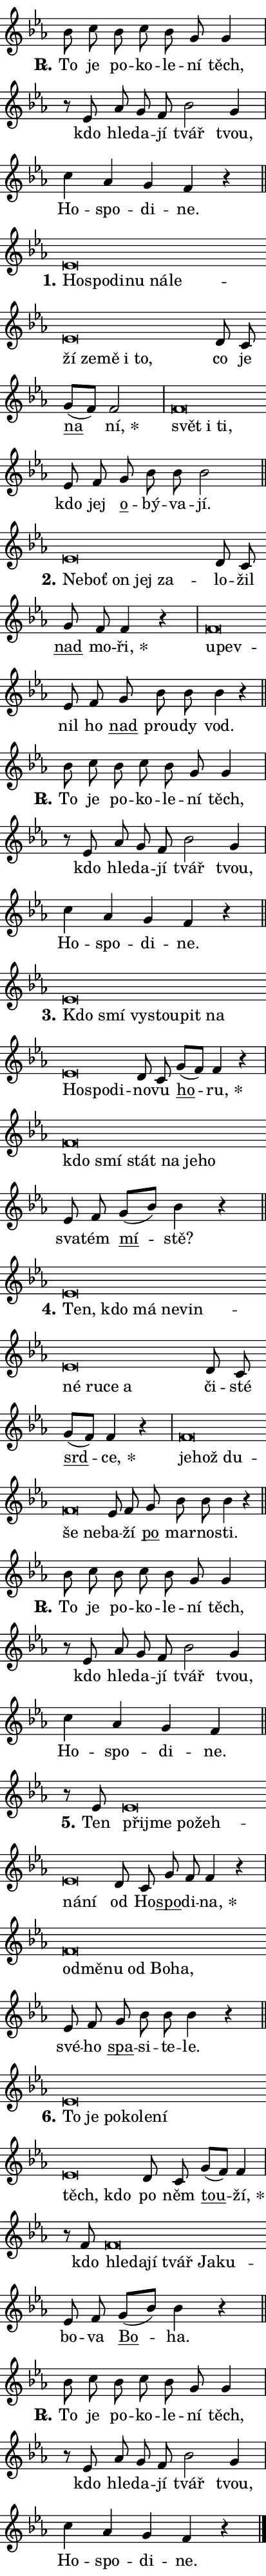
\version "2.22.1"
\header { tagline = "" }
\paper {
  indent = 0\cm
  top-margin = 0\cm
  right-margin = 0\cm
  bottom-margin = 0\cm
  left-margin = 0\cm
  paper-width = 7\cm
  page-breaking = #ly:one-page-breaking
  system-system-spacing.basic-distance = #11
  score-system-spacing.basic-distance = #11
  ragged-last = ##f
}


%% Author: Thomas Morley
%% https://lists.gnu.org/archive/html/lilypond-user/2020-05/msg00002.html
#(define (line-position grob)
"Returns position of @var[grob} in current system:
   @code{'start}, if at first time-step
   @code{'end}, if at last time-step
   @code{'middle} otherwise
"
  (let* ((col (ly:item-get-column grob))
         (ln (ly:grob-object col 'left-neighbor))
         (rn (ly:grob-object col 'right-neighbor))
         (col-to-check-left (if (ly:grob? ln) ln col))
         (col-to-check-right (if (ly:grob? rn) rn col))
         (break-dir-left
           (and
             (ly:grob-property col-to-check-left 'non-musical #f)
             (ly:item-break-dir col-to-check-left)))
         (break-dir-right
           (and
             (ly:grob-property col-to-check-right 'non-musical #f)
             (ly:item-break-dir col-to-check-right))))
        (cond ((eqv? 1 break-dir-left) 'start)
              ((eqv? -1 break-dir-right) 'end)
              (else 'middle))))

#(define (tranparent-at-line-position vctor)
  (lambda (grob)
  "Relying on @code{line-position} select the relevant enry from @var{vctor}.
Used to determine transparency,"
    (case (line-position grob)
      ((end) (not (vector-ref vctor 0)))
      ((middle) (not (vector-ref vctor 1)))
      ((start) (not (vector-ref vctor 2))))))

noteHeadBreakVisibility =
#(define-music-function (break-visibility)(vector?)
"Makes @code{NoteHead}s transparent relying on @var{break-visibility}"
#{
  \override NoteHead.transparent =
    #(tranparent-at-line-position break-visibility)
#})

#(define delete-ledgers-for-transparent-note-heads
  (lambda (grob)
    "Reads whether a @code{NoteHead} is transparent.
If so this @code{NoteHead} is removed from @code{'note-heads} from
@var{grob}, which is supposed to be @code{LedgerLineSpanner}.
As a result ledgers are not printed for this @code{NoteHead}"
    (let* ((nhds-array (ly:grob-object grob 'note-heads))
           (nhds-list
             (if (ly:grob-array? nhds-array)
                 (ly:grob-array->list nhds-array)
                 '()))
           ;; Relies on the transparent-property being done before
           ;; Staff.LedgerLineSpanner.after-line-breaking is executed.
           ;; This is fragile ...
           (to-keep
             (remove
               (lambda (nhd)
                 (ly:grob-property nhd 'transparent #f))
               nhds-list)))
      ;; TODO find a better method to iterate over grob-arrays, similiar
      ;; to filter/remove etc for lists
      ;; For now rebuilt from scratch
      (set! (ly:grob-object grob 'note-heads)  '())
      (for-each
        (lambda (nhd)
          (ly:pointer-group-interface::add-grob grob 'note-heads nhd))
        to-keep))))

hideNotes = {
  \noteHeadBreakVisibility #begin-of-line-visible
}
unHideNotes = {
  \noteHeadBreakVisibility #all-visible
}

% work-around for resetting accidentals
% https://lilypond.org/doc/v2.23/Documentation/notation/displaying-rhythms#unmetered-music
cadenzaMeasure = {
  \cadenzaOff
  \partial 1024 s1024
  \cadenzaOn
}

#(define-markup-command (accent layout props text) (markup?)
  "Underline accented syllable"
  (interpret-markup layout props
    #{\markup \override #'(offset . 4.3) \underline { #text }#}))

responsum = \markup \concat {
  "R" \hspace #-1.05 \path #0.1 #'((moveto 0 0.07) (lineto 0.9 0.8)) \hspace #0.05 "."
}

\layout {
    \context {
        \Staff
        \remove "Time_signature_engraver"
        \override LedgerLineSpanner.after-line-breaking = #delete-ledgers-for-transparent-note-heads
    }
    \context {
        \Voice {
            \override NoteHead.output-attributes = #'((class . "notehead"))
            \override Hairpin.height = #0.55
        }
    }
    \context {
        \Lyrics {
            \override StanzaNumber.output-attributes = #'((class . "stanzanumber"))
            \override LyricSpace.minimum-distance = #0.9
            \override LyricText.font-name = #"TeX Gyre Schola"
            \override LyricText.font-size = 1
            \override StanzaNumber.font-name = #"TeX Gyre Schola Bold"
            \override StanzaNumber.font-size = 1
        }
    }
}

% magnetic-lyrics.ily
%
%   written by
%     Jean Abou Samra <jean@abou-samra.fr>
%     Werner Lemberg <wl@gnu.org>
%
%   adapted by
%     Jiri Hon <jiri.hon@gmail.com>
%
% Version 2022-Apr-15

% https://www.mail-archive.com/lilypond-user@gnu.org/msg149350.html

#(define (Left_hyphen_pointer_engraver context)
   "Collect syllable-hyphen-syllable occurrences in lyrics and store
them in properties.  This engraver only looks to the left.  For
example, if the lyrics input is @code{foo -- bar}, it does the
following.

@itemize @bullet
@item
Set the @code{text} property of the @code{LyricHyphen} grob between
@q{foo} and @q{bar} to @code{foo}.

@item
Set the @code{left-hyphen} property of the @code{LyricText} grob with
text @q{foo} to the @code{LyricHyphen} grob between @q{foo} and
@q{bar}.
@end itemize

Use this auxiliary engraver in combination with the
@code{lyric-@/text::@/apply-@/magnetic-@/offset!} hook."
   (let ((hyphen #f)
         (text #f))
     (make-engraver
      (acknowledgers
       ((lyric-syllable-interface engraver grob source-engraver)
        (set! text grob)))
      (end-acknowledgers
       ((lyric-hyphen-interface engraver grob source-engraver)
        ;(when (not (grob::has-interface grob 'lyric-space-interface))
          (set! hyphen grob)));)
      ((stop-translation-timestep engraver)
       (when (and text hyphen)
         (ly:grob-set-object! text 'left-hyphen hyphen))
       (set! text #f)
       (set! hyphen #f)))))

#(define (lyric-text::apply-magnetic-offset! grob)
   "If the space between two syllables is less than the value in
property @code{LyricText@/.details@/.squash-threshold}, move the right
syllable to the left so that it gets concatenated with the left
syllable.

Use this function as a hook for
@code{LyricText@/.after-@/line-@/breaking} if the
@code{Left_@/hyphen_@/pointer_@/engraver} is active."
   (let ((hyphen (ly:grob-object grob 'left-hyphen #f)))
     (when hyphen
       (let ((left-text (ly:spanner-bound hyphen LEFT)))
         (when (grob::has-interface left-text 'lyric-syllable-interface)
           (let* ((common (ly:grob-common-refpoint grob left-text X))
                  (this-x-ext (ly:grob-extent grob common X))
                  (left-x-ext
                   (begin
                     ;; Trigger magnetism for left-text.
                     (ly:grob-property left-text 'after-line-breaking)
                     (ly:grob-extent left-text common X)))
                  ;; `delta` is the gap width between two syllables.
                  (delta (- (interval-start this-x-ext)
                            (interval-end left-x-ext)))
                  (details (ly:grob-property grob 'details))
                  (threshold (assoc-get 'squash-threshold details 0.2)))
             (when (< delta threshold)
               (let* (;; We have to manipulate the input text so that
                      ;; ligatures crossing syllable boundaries are not
                      ;; disabled.  For languages based on the Latin
                      ;; script this is essentially a beautification.
                      ;; However, for non-Western scripts it can be a
                      ;; necessity.
                      (lt (ly:grob-property left-text 'text))
                      (rt (ly:grob-property grob 'text))
                      (is-space (grob::has-interface hyphen 'lyric-space-interface))
                      (space (if is-space " " ""))
                      (space-markup (grob-interpret-markup grob " "))
                      (space-size (interval-length (ly:stencil-extent space-markup X)))
                      (extra-delta (if is-space space-size 0))
                      ;; Append new syllable.
                      (ltrt-space (if (and (string? lt) (string? rt))
                                (string-append lt space rt)
                                (make-concat-markup (list lt space rt))))
                      ;; Right-align `ltrt` to the right side.
                      (ltrt-space-markup (grob-interpret-markup
                               grob
                               (make-translate-markup
                                (cons (interval-length this-x-ext) 0)
                                (make-right-align-markup ltrt-space)))))
                 (begin
                   ;; Don't print `left-text`.
                   (ly:grob-set-property! left-text 'stencil #f)
                   ;; Set text and stencil (which holds all collected
                   ;; syllables so far) and shift it to the left.
                   (ly:grob-set-property! grob 'text ltrt-space)
                   (ly:grob-set-property! grob 'stencil ltrt-space-markup)
                   (ly:grob-translate-axis! grob (- (- delta extra-delta)) X))))))))))


#(define (lyric-hyphen::displace-bounds-first grob)
   ;; Make very sure this callback isn't triggered too early.
   (let ((left (ly:spanner-bound grob LEFT))
         (right (ly:spanner-bound grob RIGHT)))
     (ly:grob-property left 'after-line-breaking)
     (ly:grob-property right 'after-line-breaking)
     (ly:lyric-hyphen::print grob)))

squashThreshold = #0.4

\layout {
  \context {
    \Lyrics
    \consists #Left_hyphen_pointer_engraver
    \override LyricText.after-line-breaking =
      #lyric-text::apply-magnetic-offset!
    \override LyricHyphen.stencil = #lyric-hyphen::displace-bounds-first
    \override LyricText.details.squash-threshold = \squashThreshold
    \override LyricHyphen.minimum-distance = 0
    \override LyricHyphen.minimum-length = \squashThreshold
  }
}

squash = \override LyricText.details.squash-threshold = 9999
unSquash = \override LyricText.details.squash-threshold = \squashThreshold

left = \override LyricText.self-alignment-X = #LEFT
unLeft = \revert LyricText.self-alignment-X

starOffset = #(lambda (grob) 
                (let ((x_offset (ly:self-alignment-interface::aligned-on-x-parent grob)))
                  (if (= x_offset 0) 0 (+ x_offset 1.2))))

star = #(define-music-function (syllable)(string?)
"Append star separator at the end of a syllable"
#{
  \once \override LyricText.X-offset = #starOffset
  \lyricmode { \markup {
    #syllable
    \override #'((font-name . "TeX Gyre Schola Bold")) \hspace #0.2 \lower #0.65 \larger "*"
  } }
#})

starAccent = #(define-music-function (syllable)(string?)
"Append star separator at the end of a syllable and make accent"
#{
  \once \override LyricText.X-offset = #starOffset
  \lyricmode { \markup {
    \accent #syllable
    \override #'((font-name . "TeX Gyre Schola Bold")) \hspace #0.2 \lower #0.65 \larger "*"
  } }
#})

breath = #(define-music-function (syllable)(string?)
"Append breathing indicator at the end of a syllable"
#{
  \lyricmode { \markup { #syllable "+" } }
#})

optionalBreath = #(define-music-function (syllable)(string?)
"Append optional breathing indicator at the end of a syllable"
#{
  \lyricmode { \markup { #syllable "(+)" } }
#})


\score {
    <<
        \new Voice = "melody" { \cadenzaOn \key es \major \relative { bes'8 c bes c bes g g4 \cadenzaMeasure \bar "|" r8 es as g f bes2 g4 \cadenzaMeasure \bar "|" c as g f r \cadenzaMeasure \bar "||" \break }
\relative { es'\breve*1/16 \hideNotes \breve*1/16 \bar "" \breve*1/16 \bar "" \breve*1/16 \bar "" \breve*1/16 \bar "" \breve*1/16 \bar "" \breve*1/16 \bar "" \breve*1/16 \bar "" \breve*1/16 \bar "" \breve*1/16 \breve*1/16 \bar "" \unHideNotes d8 c \bar "" g'[( f)] f2 \cadenzaMeasure \bar "|" f\breve*1/16 \hideNotes \breve*1/16 \breve*1/16 \bar "" \unHideNotes es8 f \bar "" g bes bes bes2 \cadenzaMeasure \bar "||" \break }
\relative { es'\breve*1/16 \hideNotes \breve*1/16 \bar "" \breve*1/16 \bar "" \breve*1/16 \breve*1/16 \bar "" \unHideNotes d8 c \bar "" g' f f4 r \cadenzaMeasure \bar "|" f\breve*1/16 \hideNotes \breve*1/16 \bar "" \unHideNotes es8 f \bar "" g bes bes bes4 r \cadenzaMeasure \bar "||" \break }
\relative { bes'8 c bes c bes g g4 \cadenzaMeasure \bar "|" r8 es as g f bes2 g4 \cadenzaMeasure \bar "|" c as g f r \cadenzaMeasure \bar "||" \break }
\relative { es'\breve*1/16 \hideNotes \breve*1/16 \bar "" \breve*1/16 \bar "" \breve*1/16 \bar "" \breve*1/16 \bar "" \breve*1/16 \bar "" \breve*1/16 \bar "" \breve*1/16 \breve*1/16 \bar "" \unHideNotes d8 c \bar "" g'[( f)] f4 r \cadenzaMeasure \bar "|" f\breve*1/16 \hideNotes \breve*1/16 \bar "" \breve*1/16 \bar "" \breve*1/16 \bar "" \breve*1/16 \breve*1/16 \bar "" \unHideNotes es8 f \bar "" g[( bes)] bes4 r \cadenzaMeasure \bar "||" \break }
\relative { es'\breve*1/16 \hideNotes \breve*1/16 \bar "" \breve*1/16 \bar "" \breve*1/16 \bar "" \breve*1/16 \bar "" \breve*1/16 \bar "" \breve*1/16 \bar "" \breve*1/16 \breve*1/16 \bar "" \unHideNotes d8 c \bar "" g'[( f)] f4 r \cadenzaMeasure \bar "|" f\breve*1/16 \hideNotes \breve*1/16 \bar "" \breve*1/16 \bar "" \breve*1/16 \breve*1/16 \bar "" \unHideNotes es8 f \bar "" g bes bes bes4 r \cadenzaMeasure \bar "||" \break }
\relative { bes'8 c bes c bes g g4 \cadenzaMeasure \bar "|" r8 es as g f bes2 g4 \cadenzaMeasure \bar "|" c as g f \cadenzaMeasure \bar "||" \break }
\relative { r8 es'8 es\breve*1/16 \hideNotes \breve*1/16 \bar "" \breve*1/16 \bar "" \breve*1/16 \bar "" \breve*1/16 \breve*1/16 \bar "" \unHideNotes d8 c \bar "" g' f f4 r \cadenzaMeasure \bar "|" f\breve*1/16 \hideNotes \breve*1/16 \bar "" \breve*1/16 \bar "" \breve*1/16 \bar "" \breve*1/16 \breve*1/16 \bar "" \unHideNotes es8 f \bar "" g bes bes bes4 r \cadenzaMeasure \bar "||" \break }
\relative { es'\breve*1/16 \hideNotes \breve*1/16 \bar "" \breve*1/16 \bar "" \breve*1/16 \bar "" \breve*1/16 \bar "" \breve*1/16 \bar "" \breve*1/16 \breve*1/16 \bar "" \unHideNotes d8 c \bar "" g'[( f)] f4 \cadenzaMeasure \bar "|" r8 f8 f\breve*1/16 \hideNotes \breve*1/16 \bar "" \breve*1/16 \bar "" \breve*1/16 \bar "" \breve*1/16 \breve*1/16 \bar "" \unHideNotes es8 f \bar "" g[( bes)] bes4 r \cadenzaMeasure \bar "||" \break }
\relative { bes'8 c bes c bes g g4 \cadenzaMeasure \bar "|" r8 es as g f bes2 g4 \cadenzaMeasure \bar "|" c as g f r \cadenzaMeasure \bar "||" \break } \bar "|." }
        \new Lyrics \lyricsto "melody" { \lyricmode { \set stanza = \responsum
To je po -- ko -- le -- ní těch, kdo hle -- da -- jí tvář tvou, Ho -- spo -- di -- ne.
\set stanza = "1."
\left Ho -- \squash spo -- di -- nu ná -- le -- ží ze -- mě i to, \unLeft \unSquash co je \markup \accent na \star ní, \left svět \squash i ti, \unLeft \unSquash kdo jej \markup \accent o -- bý -- va -- jí.
\set stanza = "2."
\left Ne -- \squash boť on jej za -- \unLeft \unSquash lo -- žil \markup \accent nad mo -- \star ři, \left u -- \squash pev -- \unLeft \unSquash nil ho \markup \accent nad prou -- dy vod.
\set stanza = \responsum
To je po -- ko -- le -- ní těch, kdo hle -- da -- jí tvář tvou, Ho -- spo -- di -- ne.
\set stanza = "3."
\left Kdo \squash smí vy -- stou -- pit na Ho -- spo -- di -- \unLeft \unSquash no -- vu \markup \accent ho -- \star ru, \left kdo \squash smí stát na je -- ho \unLeft \unSquash sva -- tém \markup \accent mí -- stě?
\set stanza = "4."
\left Ten, \squash kdo má ne -- vin -- né ru -- ce a \unLeft \unSquash či -- sté \markup \accent srd -- \star ce, \left je -- \squash hož du -- še ne -- \unLeft \unSquash ba -- ží \markup \accent po mar -- no -- sti.
\set stanza = \responsum
To je po -- ko -- le -- ní těch, kdo hle -- da -- jí tvář tvou, Ho -- spo -- di -- ne.
\set stanza = "5."
Ten \left při -- \squash jme po -- žeh -- ná -- ní \unLeft \unSquash od Ho -- \markup \accent spo -- di -- \star na, \left od -- \squash mě -- nu od Bo -- ha, \unLeft \unSquash své -- ho \markup \accent spa -- si -- te -- le.
\set stanza = "6."
\left To \squash je po -- ko -- le -- ní těch, kdo \unLeft \unSquash po něm \markup \accent tou -- \star ží, kdo \left hle -- \squash da -- jí tvář Ja -- ku -- \unLeft \unSquash bo -- va \markup \accent Bo -- ha.
\set stanza = \responsum
To je po -- ko -- le -- ní těch, kdo hle -- da -- jí tvář tvou, Ho -- spo -- di -- ne. } }
    >>
    \layout {}
}
